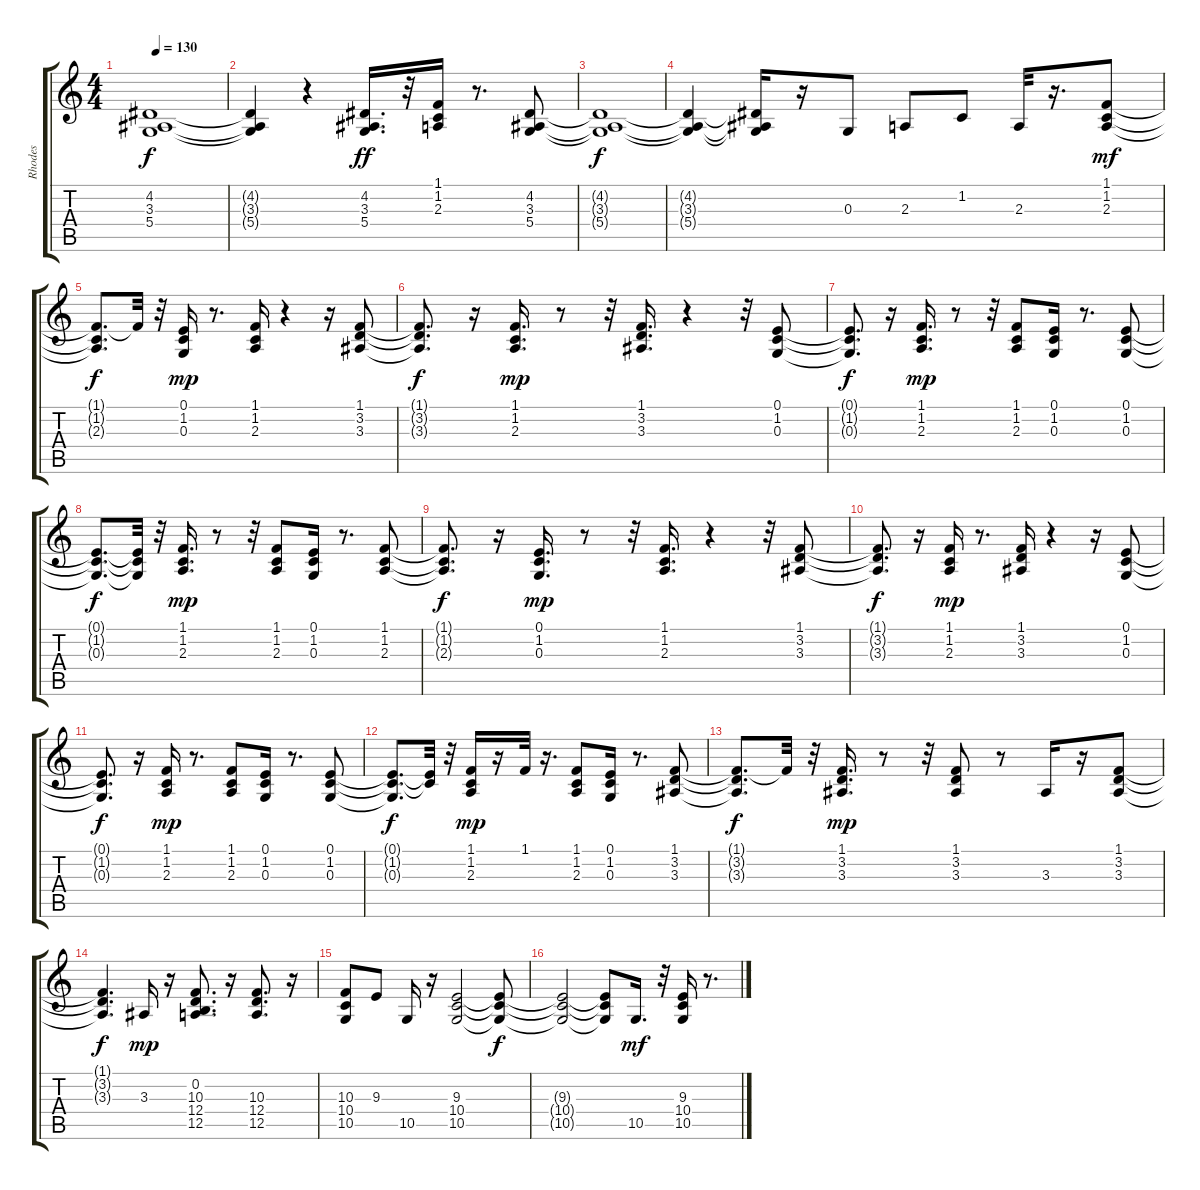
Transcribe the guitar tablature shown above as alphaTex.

\track ("Rhodes              " "Rhodes    ") {instrument electricpiano2}
\staff {score tabs}
\tuning (E4 B3 G3 D3 A2 E2) {hide}
\ts (4 4)
\tempo 130
\clef g2
\ks c
(4.2{t} 3.3{t} 5.4{t}).1{dy f} |
(4.2{t} 3.3{t} 5.4{t}).4 r.4 (4.2 3.3 5.4).16{d dy ff} r.32 (1.1 1.2 2.3).16 r.8{d} (4.2 3.3 5.4).8 |
(4.2{t} 3.3{t} 5.4{t}).1{dy f} |
(4.2{t} 3.3{t} 5.4{t}).4 (4.2{t} 3.3{t} 5.4{t}).16 r.16 0.3.8 2.3.8 1.2.8 2.3.32 r.16{d} (1.1 1.2 2.3).8{dy mf} |
(1.1{t} 1.2{t} 2.3{t}).8{d dy f} 1.1{t}.32 r.32 (0.1 1.2 0.3).16{dy mp} r.8{d} (1.1 1.2 2.3).16 r.4 r.16 (1.1 3.2 3.3).8 |
(1.1{t} 3.2{t} 3.3{t}).8{d dy f} r.16 (1.1 1.2 2.3).16{d dy mp} r.8 r.32 (1.1 3.2 3.3).16{d} r.4 r.32 (0.1 1.2 0.3).8 |
(0.1{t} 1.2{t} 0.3{t}).8{d dy f} r.16 (1.1 1.2 2.3).16{d dy mp} r.8 r.32 (1.1 1.2 2.3).8 (0.1 1.2 0.3).16 r.8{d} (0.1 1.2 0.3).8 |
(0.1{t} 1.2{t} 0.3{t}).8{d dy f} (0.1{t} 1.2{t} 0.3{t}).32 r.32 (1.1 1.2 2.3).16{d dy mp} r.8 r.32 (1.1 1.2 2.3).8 (0.1 1.2 0.3).16 r.8{d} (1.1 1.2 2.3).8 |
(1.1{t} 1.2{t} 2.3{t}).8{d dy f} r.16 (0.1 1.2 0.3).16{d dy mp} r.8 r.32 (1.1 1.2 2.3).16{d} r.4 r.32 (1.1 3.2 3.3).8 |
(1.1{t} 3.2{t} 3.3{t}).8{d dy f} r.16 (1.1 1.2 2.3).16{dy mp} r.8{d} (1.1 3.2 3.3).16 r.4 r.16 (0.1 1.2 0.3).8 |
(0.1{t} 1.2{t} 0.3{t}).8{d dy f} r.16 (1.1 1.2 2.3).16{dy mp} r.8{d} (1.1 1.2 2.3).8 (0.1 1.2 0.3).16 r.8{d} (0.1 1.2 0.3).8 |
(0.1{t} 1.2{t} 0.3{t}).8{d dy f} (0.1{t} 1.2{t}).32 r.32 (1.1 1.2 2.3).16{dy mp} r.16 1.1.32 r.16{d} (1.1 1.2 2.3).8 (0.1 1.2 0.3).16 r.8{d} (1.1 3.2 3.3).8 |
(1.1{t} 3.2{t} 3.3{t}).8{d dy f} 1.1{t}.32 r.32 (1.1 3.2 3.3).16{d dy mp} r.8 r.32 (1.1 3.2 3.3).8 r.8 3.3.16 r.16 (1.1 3.2 3.3).8 |
(1.1{t} 3.2{t} 3.3{t}).4{d dy f} 3.3.16{dy mp} r.16 (0.2 10.3 12.4 12.5).8{d} r.16 (10.3 12.4 12.5).8{d} r.16 |
(10.3 10.4 10.5).8 9.3.8 10.5.16 r.16 (9.3 10.4 10.5).2 (9.3{t} 10.4{t} 10.5{t}).8{dy f} |
(9.3{t} 10.4{t} 10.5{t}).2 (9.3{t} 10.4{t} 10.5{t}).8 10.5.16{d dy mf} r.32 (9.3 10.4 10.5).16 r.8{d}
